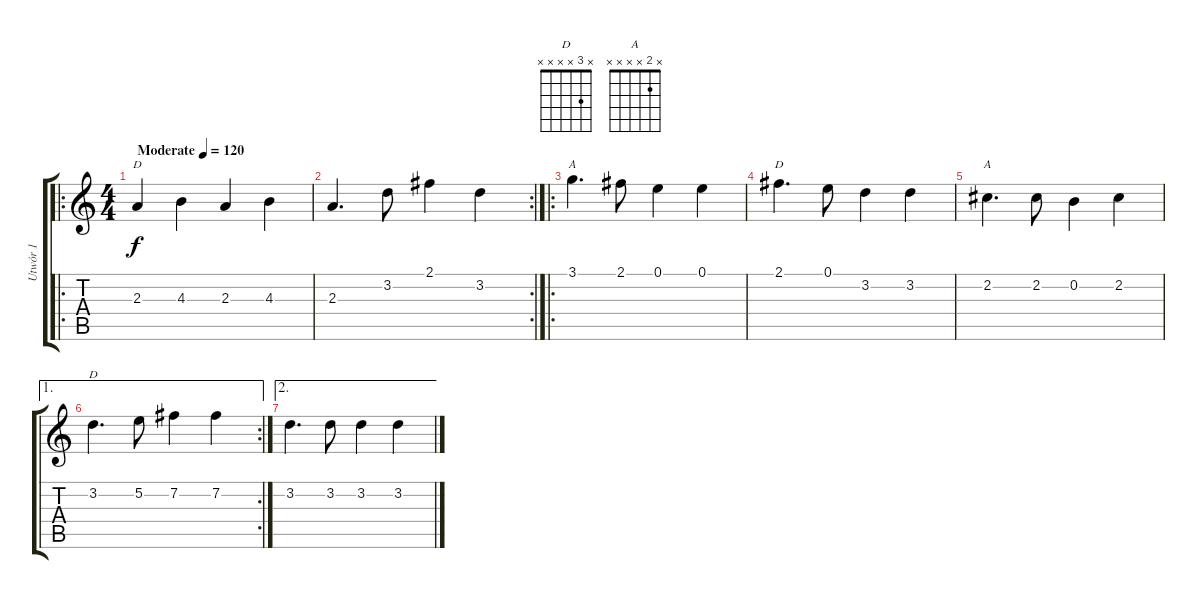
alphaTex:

\track ("Utwór 1" "Utwór 1") {instrument acousticguitarsteel}
\staff {score tabs}
\tuning (E4 B3 G3 D3 A2 E2) {hide}
\chord ("D" x x 2 x x x)
\chord ("A" 3 x x x x x)
\chord ("D" 2 x x x x x)
\chord ("A" x 2 x x x x)
\chord ("D" x 3 x x x x)
\ro
\ts (4 4)
\tempo (120 "Moderate")
\clef g2
\ks c
2.3.4{ch "D" dy f instrument acousticguitarsteel} 4.3.4 2.3.4 4.3.4 |
\rc 2
2.3.4{d} 3.2.8 2.1.4 3.2.4 |
\ro
3.1.4{d ch "A"} 2.1.8 0.1.4 0.1.4 |
2.1.4{d ch "D"} 0.1.8 3.2.4 3.2.4 |
2.2.4{d ch "A"} 2.2.8 0.2.4 2.2.4 |
\ae 1
\rc 2
3.2.4{d ch "D"} 5.2.8 7.2.4 7.2.4 |
\ae 2
3.2.4{d} 3.2.8 3.2.4 3.2.4
